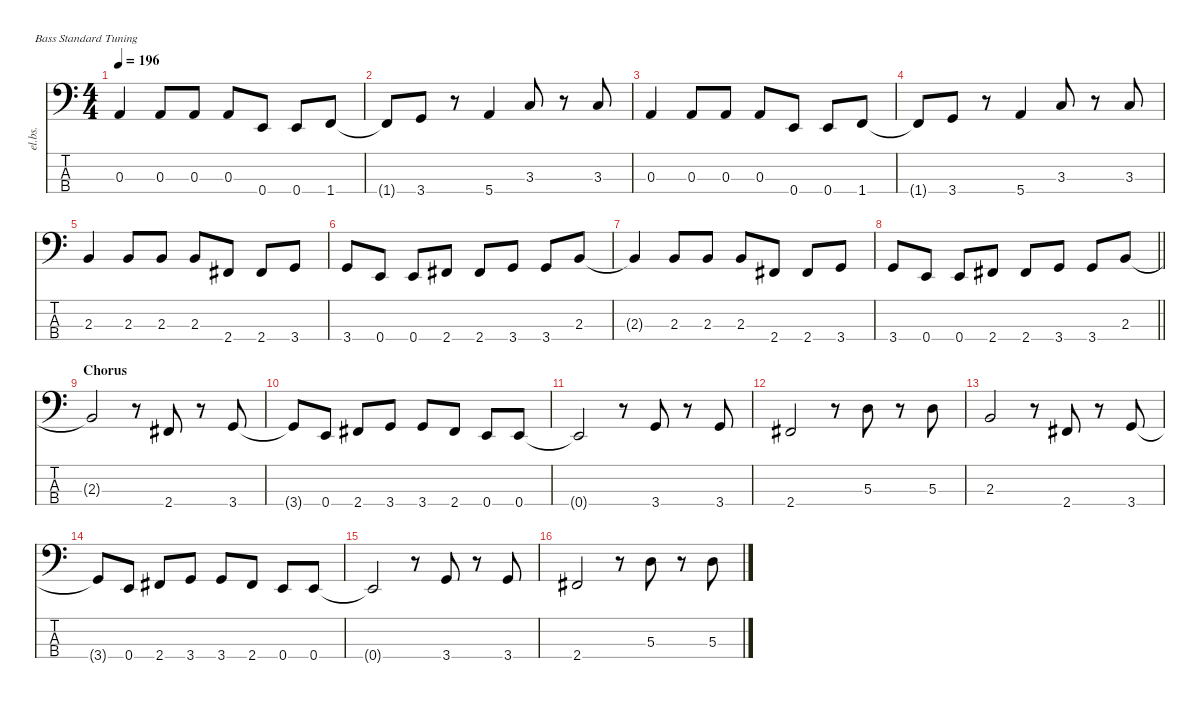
\defaultSystemsLayout 4
\hideDynamics
\bracketExtendMode nobrackets
\track ("Effelson" "el.bs.") {mute instrument electricbasspick}
\staff {score tabs}
\tuning (G2 D2 A1 E1)
\ts (4 4)
\tempo 196
\clef f4
\ks c
0.3{t}.4{dy f} 0.3.8 0.3.8 0.3.8 0.4.8 0.4.8 1.4.8 |
1.4{t}.8 3.4.8 r.8 5.4.4 3.3.8 r.8 3.3.8 |
0.3.4 0.3.8 0.3.8 0.3.8 0.4.8 0.4.8 1.4.8 |
1.4{t}.8 3.4.8 r.8 5.4.4 3.3.8 r.8 3.3.8 |
2.3.4 2.3.8 2.3.8 2.3.8 2.4{acc #}.8 2.4{acc #}.8 3.4.8 |
3.4.8 0.4.8 0.4.8 2.4{acc #}.8 2.4{acc #}.8 3.4.8 3.4.8 2.3.8 |
2.3{t}.4 2.3.8 2.3.8 2.3.8 2.4{acc #}.8 2.4{acc #}.8 3.4.8 |
\barLineRight lightlight
3.4.8 0.4.8 0.4.8 2.4{acc #}.8 2.4{acc #}.8 3.4.8 3.4.8 2.3.8 |
\section ("" "Chorus")
2.3{t}.2 r.8 2.4{acc #}.8 r.8 3.4.8 |
3.4{t}.8 0.4.8 2.4{acc #}.8 3.4.8 3.4.8 2.4{acc #}.8 0.4.8 0.4.8 |
0.4{t}.2 r.8 3.4.8 r.8 3.4.8 |
2.4{acc #}.2 r.8 5.3.8 r.8 5.3.8 |
2.3.2 r.8 2.4{acc #}.8 r.8 3.4.8 |
3.4{t}.8 0.4.8 2.4{acc #}.8 3.4.8 3.4.8 2.4{acc #}.8 0.4.8 0.4.8 |
0.4{t}.2 r.8 3.4.8 r.8 3.4.8 |
2.4{acc #}.2 r.8 5.3.8 r.8 5.3.8
